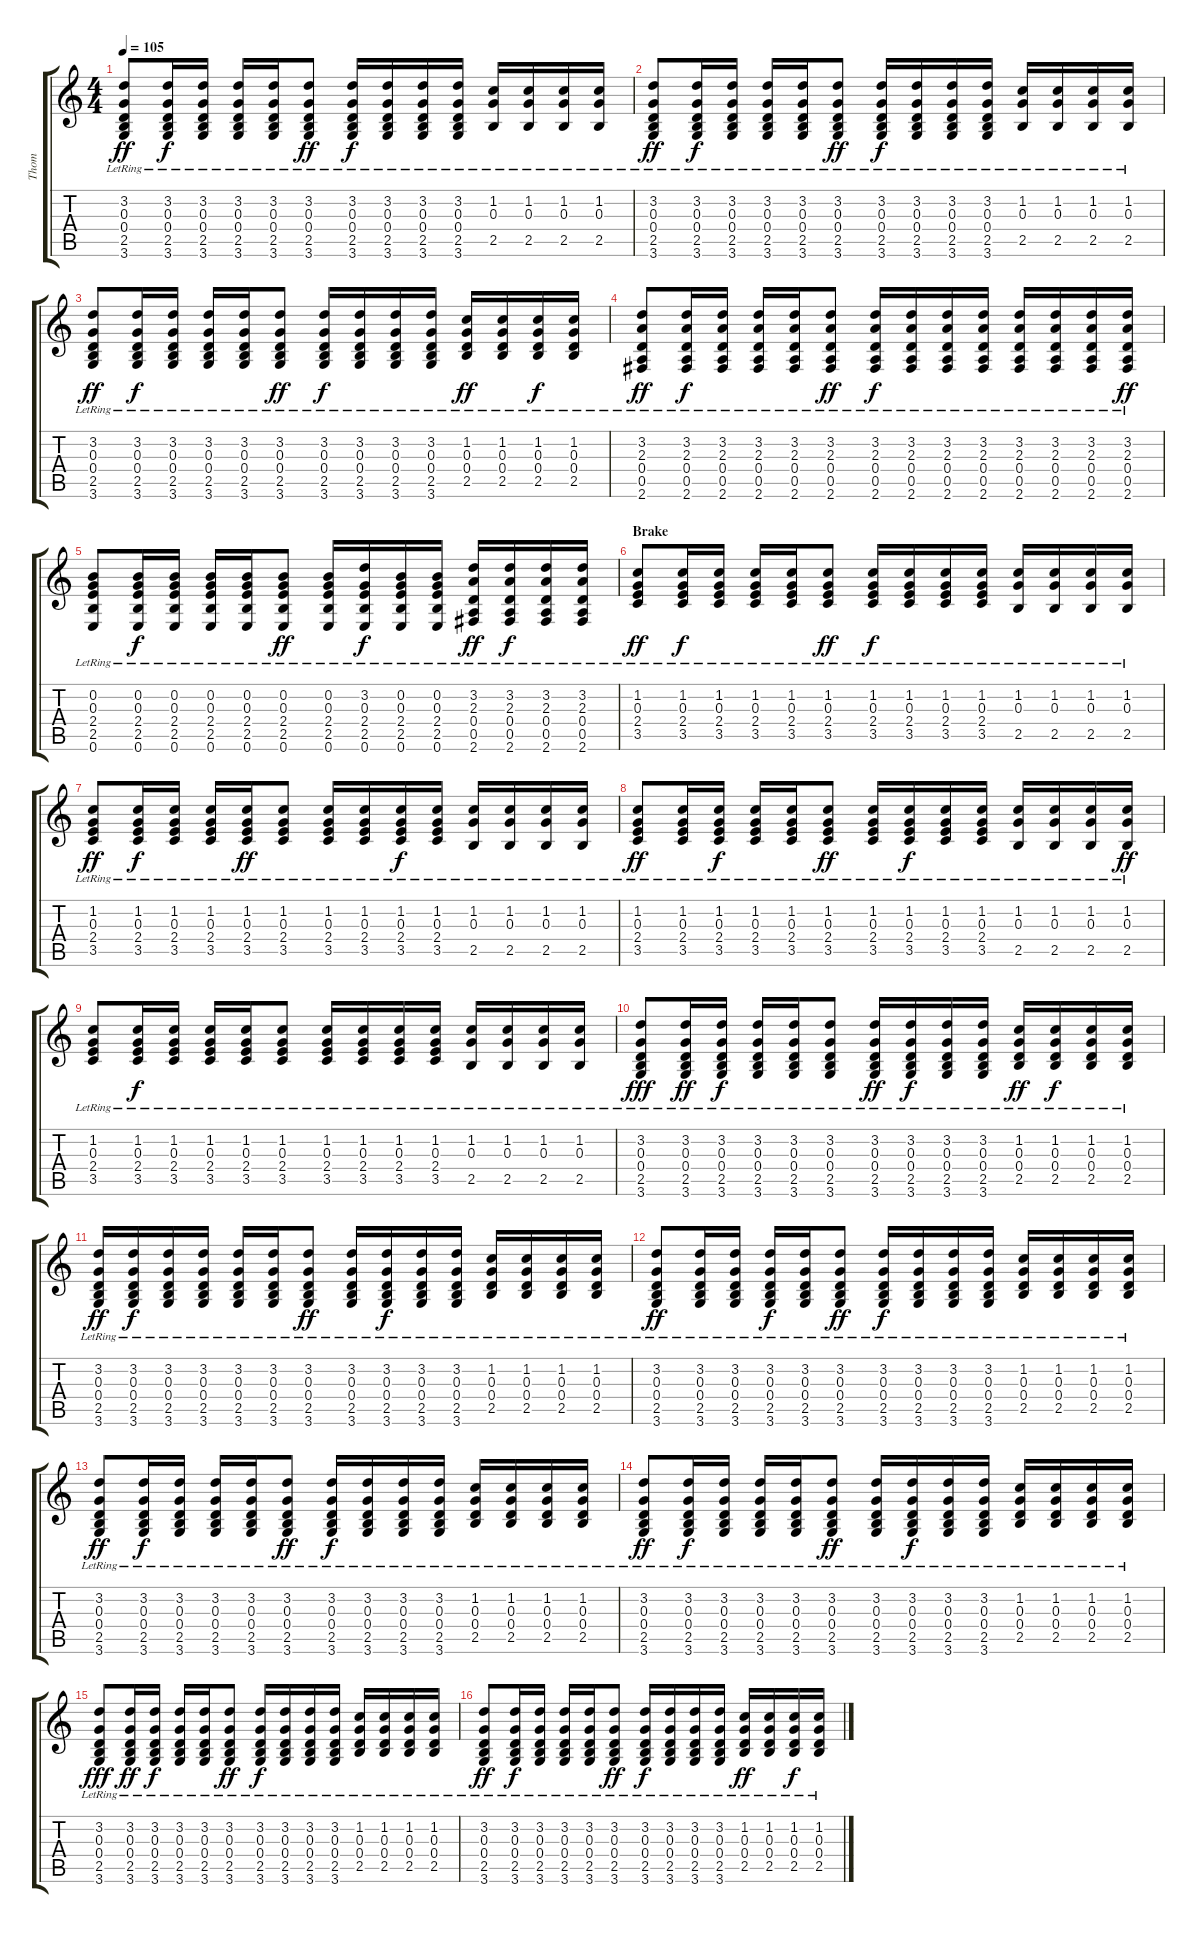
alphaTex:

\track ("Thom" "Thom") {instrument acousticguitarnylon}
\staff {score tabs}
\tuning (E4 B3 G3 D3 A2 E2) {hide}
\ts (4 4)
\tempo 105
\clef g2
\ks c
(3.2{lr} 0.3{lr} 0.4{lr} 2.5{lr} 3.6{lr}).8{dy ff} (3.2{lr} 0.3{lr} 0.4{lr} 2.5{lr} 3.6{lr}).16{dy f} (3.2{lr} 0.3{lr} 0.4{lr} 2.5{lr} 3.6{lr}).16 (3.2{lr} 0.3{lr} 0.4{lr} 2.5{lr} 3.6{lr}).16 (3.2{lr} 0.3{lr} 0.4{lr} 2.5{lr} 3.6{lr}).16 (3.2{lr} 0.3{lr} 0.4{lr} 2.5{lr} 3.6{lr}).8{dy ff} (3.2{lr} 0.3{lr} 0.4{lr} 2.5{lr} 3.6{lr}).16{dy f} (3.2{lr} 0.3{lr} 0.4{lr} 2.5{lr} 3.6{lr}).16 (3.2{lr} 0.3{lr} 0.4{lr} 2.5{lr} 3.6{lr}).16 (3.2{lr} 0.3{lr} 0.4{lr} 2.5{lr} 3.6{lr}).16 (1.2{lr} 0.3{lr} 2.5{lr}).16 (1.2{lr} 0.3{lr} 2.5{lr}).16 (1.2{lr} 0.3{lr} 2.5{lr}).16 (1.2{lr} 0.3{lr} 2.5{lr}).16 |
(3.2{lr} 0.3{lr} 0.4{lr} 2.5{lr} 3.6{lr}).8{dy ff} (3.2{lr} 0.3{lr} 0.4{lr} 2.5{lr} 3.6{lr}).16{dy f} (3.2{lr} 0.3{lr} 0.4{lr} 2.5{lr} 3.6{lr}).16 (3.2{lr} 0.3{lr} 0.4{lr} 2.5{lr} 3.6{lr}).16 (3.2{lr} 0.3{lr} 0.4{lr} 2.5{lr} 3.6{lr}).16 (3.2{lr} 0.3{lr} 0.4{lr} 2.5{lr} 3.6{lr}).8{dy ff} (3.2{lr} 0.3{lr} 0.4{lr} 2.5{lr} 3.6{lr}).16{dy f} (3.2{lr} 0.3{lr} 0.4{lr} 2.5{lr} 3.6{lr}).16 (3.2{lr} 0.3{lr} 0.4{lr} 2.5{lr} 3.6{lr}).16 (3.2{lr} 0.3{lr} 0.4{lr} 2.5{lr} 3.6{lr}).16 (1.2{lr} 0.3{lr} 2.5{lr}).16 (1.2{lr} 0.3{lr} 2.5{lr}).16 (1.2{lr} 0.3{lr} 2.5{lr}).16 (1.2{lr} 0.3{lr} 2.5{lr}).16 |
(3.2{lr} 0.3{lr} 0.4{lr} 2.5{lr} 3.6{lr}).8{dy ff} (3.2{lr} 0.3{lr} 0.4{lr} 2.5{lr} 3.6{lr}).16{dy f} (3.2{lr} 0.3{lr} 0.4{lr} 2.5{lr} 3.6{lr}).16 (3.2{lr} 0.3{lr} 0.4{lr} 2.5{lr} 3.6{lr}).16 (3.2{lr} 0.3{lr} 0.4{lr} 2.5{lr} 3.6{lr}).16 (3.2{lr} 0.3{lr} 0.4{lr} 2.5{lr} 3.6{lr}).8{dy ff} (3.2{lr} 0.3{lr} 0.4{lr} 2.5{lr} 3.6{lr}).16{dy f} (3.2{lr} 0.3{lr} 0.4{lr} 2.5{lr} 3.6{lr}).16 (3.2{lr} 0.3{lr} 0.4{lr} 2.5{lr} 3.6{lr}).16 (3.2{lr} 0.3{lr} 0.4{lr} 2.5{lr} 3.6{lr}).16 (1.2{lr} 0.3{lr} 0.4{lr} 2.5{lr}).16{dy ff} (1.2{lr} 0.3{lr} 0.4{lr} 2.5{lr}).16 (1.2{lr} 0.3{lr} 0.4{lr} 2.5{lr}).16{dy f} (1.2{lr} 0.3{lr} 0.4{lr} 2.5{lr}).16 |
(3.2{lr} 2.3{lr} 0.4{lr} 0.5{lr} 2.6{lr}).8{dy ff} (3.2{lr} 2.3{lr} 0.4{lr} 0.5{lr} 2.6{lr}).16{dy f} (3.2{lr} 2.3{lr} 0.4{lr} 0.5{lr} 2.6{lr}).16 (3.2{lr} 2.3{lr} 0.4{lr} 0.5{lr} 2.6{lr}).16 (3.2{lr} 2.3{lr} 0.4{lr} 0.5{lr} 2.6{lr}).16 (3.2{lr} 2.3{lr} 0.4{lr} 0.5{lr} 2.6{lr}).8{dy ff} (3.2{lr} 2.3{lr} 0.4{lr} 0.5{lr} 2.6{lr}).16{dy f} (3.2{lr} 2.3{lr} 0.4{lr} 0.5{lr} 2.6{lr}).16 (3.2{lr} 2.3{lr} 0.4{lr} 0.5{lr} 2.6{lr}).16 (3.2{lr} 2.3{lr} 0.4{lr} 0.5{lr} 2.6{lr}).16 (3.2{lr} 2.3{lr} 0.4{lr} 0.5{lr} 2.6{lr}).16 (3.2{lr} 2.3{lr} 0.4{lr} 0.5{lr} 2.6{lr}).16 (3.2{lr} 2.3{lr} 0.4{lr} 0.5{lr} 2.6{lr}).16 (3.2{lr} 2.3{lr} 0.4{lr} 0.5{lr} 2.6{lr}).16{dy ff} |
(0.2{lr} 0.3{lr} 2.4{lr} 2.5{lr} 0.6{lr}).8 (0.2{lr} 0.3{lr} 2.4{lr} 2.5{lr} 0.6{lr}).16{dy f} (0.2{lr} 0.3{lr} 2.4{lr} 2.5{lr} 0.6{lr}).16 (0.2{lr} 0.3{lr} 2.4{lr} 2.5{lr} 0.6{lr}).16 (0.2{lr} 0.3{lr} 2.4{lr} 2.5{lr} 0.6{lr}).16 (0.2{lr} 0.3{lr} 2.4{lr} 2.5{lr} 0.6{lr}).8{dy ff} (0.2{lr} 0.3{lr} 2.4{lr} 2.5{lr} 0.6{lr}).16 (3.2{lr} 0.3{lr} 2.4{lr} 2.5{lr} 0.6{lr}).16{dy f} (0.2{lr} 0.3{lr} 2.4{lr} 2.5{lr} 0.6{lr}).16 (0.2{lr} 0.3{lr} 2.4{lr} 2.5{lr} 0.6{lr}).16 (3.2{lr} 2.3{lr} 0.4{lr} 0.5{lr} 2.6{lr}).16{dy ff} (3.2{lr} 2.3{lr} 0.4{lr} 0.5{lr} 2.6{lr}).16{dy f} (3.2{lr} 2.3{lr} 0.4{lr} 0.5{lr} 2.6{lr}).16 (3.2{lr} 2.3{lr} 0.4{lr} 0.5{lr} 2.6{lr}).16 |
\section ("" "Brake")
(1.2{lr} 0.3{lr} 2.4{lr} 3.5{lr}).8{dy ff} (1.2{lr} 0.3{lr} 2.4{lr} 3.5{lr}).16{dy f} (1.2{lr} 0.3{lr} 2.4{lr} 3.5{lr}).16 (1.2{lr} 0.3{lr} 2.4{lr} 3.5{lr}).16 (1.2{lr} 0.3{lr} 2.4{lr} 3.5{lr}).16 (1.2{lr} 0.3{lr} 2.4{lr} 3.5{lr}).8{dy ff} (1.2{lr} 0.3{lr} 2.4{lr} 3.5{lr}).16{dy f} (1.2{lr} 0.3{lr} 2.4{lr} 3.5{lr}).16 (1.2{lr} 0.3{lr} 2.4{lr} 3.5{lr}).16 (1.2{lr} 0.3{lr} 2.4{lr} 3.5{lr}).16 (1.2{lr} 0.3{lr} 2.5{lr}).16 (1.2{lr} 0.3{lr} 2.5{lr}).16 (1.2{lr} 0.3{lr} 2.5{lr}).16 (1.2{lr} 0.3{lr} 2.5{lr}).16 |
(1.2{lr} 0.3{lr} 2.4{lr} 3.5{lr}).8{dy ff} (1.2{lr} 0.3{lr} 2.4{lr} 3.5{lr}).16{dy f} (1.2{lr} 0.3{lr} 2.4{lr} 3.5{lr}).16 (1.2{lr} 0.3{lr} 2.4{lr} 3.5{lr}).16 (1.2{lr} 0.3{lr} 2.4{lr} 3.5{lr}).16{dy ff} (1.2{lr} 0.3{lr} 2.4{lr} 3.5{lr}).8 (1.2{lr} 0.3{lr} 2.4{lr} 3.5{lr}).16 (1.2{lr} 0.3{lr} 2.4{lr} 3.5{lr}).16 (1.2{lr} 0.3{lr} 2.4{lr} 3.5{lr}).16{dy f} (1.2{lr} 0.3{lr} 2.4{lr} 3.5{lr}).16 (1.2{lr} 0.3{lr} 2.5{lr}).16 (1.2{lr} 0.3{lr} 2.5{lr}).16 (1.2{lr} 0.3{lr} 2.5{lr}).16 (1.2{lr} 0.3{lr} 2.5{lr}).16 |
(1.2{lr} 0.3{lr} 2.4{lr} 3.5{lr}).8{dy ff} (1.2{lr} 0.3{lr} 2.4{lr} 3.5{lr}).16 (1.2{lr} 0.3{lr} 2.4{lr} 3.5{lr}).16{dy f} (1.2{lr} 0.3{lr} 2.4{lr} 3.5{lr}).16 (1.2{lr} 0.3{lr} 2.4{lr} 3.5{lr}).16 (1.2{lr} 0.3{lr} 2.4{lr} 3.5{lr}).8{dy ff} (1.2{lr} 0.3{lr} 2.4{lr} 3.5{lr}).16 (1.2{lr} 0.3{lr} 2.4{lr} 3.5{lr}).16{dy f} (1.2{lr} 0.3{lr} 2.4{lr} 3.5{lr}).16 (1.2{lr} 0.3{lr} 2.4{lr} 3.5{lr}).16 (1.2{lr} 0.3{lr} 2.5{lr}).16 (1.2{lr} 0.3{lr} 2.5{lr}).16 (1.2{lr} 0.3{lr} 2.5{lr}).16 (1.2{lr} 0.3{lr} 2.5{lr}).16{dy ff} |
(1.2{lr} 0.3{lr} 2.4{lr} 3.5{lr}).8 (1.2{lr} 0.3{lr} 2.4{lr} 3.5{lr}).16{dy f} (1.2{lr} 0.3{lr} 2.4{lr} 3.5{lr}).16 (1.2{lr} 0.3{lr} 2.4{lr} 3.5{lr}).16 (1.2{lr} 0.3{lr} 2.4{lr} 3.5{lr}).16 (1.2{lr} 0.3{lr} 2.4{lr} 3.5{lr}).8 (1.2{lr} 0.3{lr} 2.4{lr} 3.5{lr}).16 (1.2{lr} 0.3{lr} 2.4{lr} 3.5{lr}).16 (1.2{lr} 0.3{lr} 2.4{lr} 3.5{lr}).16 (1.2{lr} 0.3{lr} 2.4{lr} 3.5{lr}).16 (1.2{lr} 0.3{lr} 2.5{lr}).16 (1.2{lr} 0.3{lr} 2.5{lr}).16 (1.2{lr} 0.3{lr} 2.5{lr}).16 (1.2{lr} 0.3{lr} 2.5{lr}).16 |
(3.2{lr} 0.3{lr} 0.4{lr} 2.5{lr} 3.6{lr}).8{dy fff} (3.2{lr} 0.3{lr} 0.4{lr} 2.5{lr} 3.6{lr}).16{dy ff} (3.2{lr} 0.3{lr} 0.4{lr} 2.5{lr} 3.6{lr}).16{dy f} (3.2{lr} 0.3{lr} 0.4{lr} 2.5{lr} 3.6{lr}).16 (3.2{lr} 0.3{lr} 0.4{lr} 2.5{lr} 3.6{lr}).16 (3.2{lr} 0.3{lr} 0.4{lr} 2.5{lr} 3.6{lr}).8 (3.2{lr} 0.3{lr} 0.4{lr} 2.5{lr} 3.6{lr}).16{dy ff} (3.2{lr} 0.3{lr} 0.4{lr} 2.5{lr} 3.6{lr}).16{dy f} (3.2{lr} 0.3{lr} 0.4{lr} 2.5{lr} 3.6{lr}).16 (3.2{lr} 0.3{lr} 0.4{lr} 2.5{lr} 3.6{lr}).16 (1.2{lr} 0.3{lr} 0.4{lr} 2.5{lr}).16{dy ff} (1.2{lr} 0.3{lr} 0.4{lr} 2.5{lr}).16{dy f} (1.2{lr} 0.3{lr} 0.4{lr} 2.5{lr}).16 (1.2{lr} 0.3{lr} 0.4{lr} 2.5{lr}).16 |
(3.2{lr} 0.3{lr} 0.4{lr} 2.5{lr} 3.6{lr}).16{dy ff} (3.2{lr} 0.3{lr} 0.4{lr} 2.5{lr} 3.6{lr}).16{dy f} (3.2{lr} 0.3{lr} 0.4{lr} 2.5{lr} 3.6{lr}).16 (3.2{lr} 0.3{lr} 0.4{lr} 2.5{lr} 3.6{lr}).16 (3.2{lr} 0.3{lr} 0.4{lr} 2.5{lr} 3.6{lr}).16 (3.2{lr} 0.3{lr} 0.4{lr} 2.5{lr} 3.6{lr}).16 (3.2{lr} 0.3{lr} 0.4{lr} 2.5{lr} 3.6{lr}).8{dy ff} (3.2{lr} 0.3{lr} 0.4{lr} 2.5{lr} 3.6{lr}).16 (3.2{lr} 0.3{lr} 0.4{lr} 2.5{lr} 3.6{lr}).16{dy f} (3.2{lr} 0.3{lr} 0.4{lr} 2.5{lr} 3.6{lr}).16 (3.2{lr} 0.3{lr} 0.4{lr} 2.5{lr} 3.6{lr}).16 (1.2{lr} 0.3{lr} 0.4{lr} 2.5{lr}).16 (1.2{lr} 0.3{lr} 0.4{lr} 2.5{lr}).16 (1.2{lr} 0.3{lr} 0.4{lr} 2.5{lr}).16 (1.2{lr} 0.3{lr} 0.4{lr} 2.5{lr}).16 |
(3.2{lr} 0.3{lr} 0.4{lr} 2.5{lr} 3.6{lr}).8{dy ff} (3.2{lr} 0.3{lr} 0.4{lr} 2.5{lr} 3.6{lr}).16 (3.2{lr} 0.3{lr} 0.4{lr} 2.5{lr} 3.6{lr}).16 (3.2{lr} 0.3{lr} 0.4{lr} 2.5{lr} 3.6{lr}).16{dy f} (3.2{lr} 0.3{lr} 0.4{lr} 2.5{lr} 3.6{lr}).16 (3.2{lr} 0.3{lr} 0.4{lr} 2.5{lr} 3.6{lr}).8{dy ff} (3.2{lr} 0.3{lr} 0.4{lr} 2.5{lr} 3.6{lr}).16{dy f} (3.2{lr} 0.3{lr} 0.4{lr} 2.5{lr} 3.6{lr}).16 (3.2{lr} 0.3{lr} 0.4{lr} 2.5{lr} 3.6{lr}).16 (3.2{lr} 0.3{lr} 0.4{lr} 2.5{lr} 3.6{lr}).16 (1.2{lr} 0.3{lr} 0.4{lr} 2.5{lr}).16 (1.2{lr} 0.3{lr} 0.4{lr} 2.5{lr}).16 (1.2{lr} 0.3{lr} 0.4{lr} 2.5{lr}).16 (1.2{lr} 0.3{lr} 0.4{lr} 2.5{lr}).16 |
(3.2{lr} 0.3{lr} 0.4{lr} 2.5{lr} 3.6{lr}).8{dy ff} (3.2{lr} 0.3{lr} 0.4{lr} 2.5{lr} 3.6{lr}).16{dy f} (3.2{lr} 0.3{lr} 0.4{lr} 2.5{lr} 3.6{lr}).16 (3.2{lr} 0.3{lr} 0.4{lr} 2.5{lr} 3.6{lr}).16 (3.2{lr} 0.3{lr} 0.4{lr} 2.5{lr} 3.6{lr}).16 (3.2{lr} 0.3{lr} 0.4{lr} 2.5{lr} 3.6{lr}).8{dy ff} (3.2{lr} 0.3{lr} 0.4{lr} 2.5{lr} 3.6{lr}).16{dy f} (3.2{lr} 0.3{lr} 0.4{lr} 2.5{lr} 3.6{lr}).16 (3.2{lr} 0.3{lr} 0.4{lr} 2.5{lr} 3.6{lr}).16 (3.2{lr} 0.3{lr} 0.4{lr} 2.5{lr} 3.6{lr}).16 (1.2{lr} 0.3{lr} 0.4{lr} 2.5{lr}).16 (1.2{lr} 0.3{lr} 0.4{lr} 2.5{lr}).16 (1.2{lr} 0.3{lr} 0.4{lr} 2.5{lr}).16 (1.2{lr} 0.3{lr} 0.4{lr} 2.5{lr}).16 |
(3.2{lr} 0.3{lr} 0.4{lr} 2.5{lr} 3.6{lr}).8{dy ff} (3.2{lr} 0.3{lr} 0.4{lr} 2.5{lr} 3.6{lr}).16{dy f} (3.2{lr} 0.3{lr} 0.4{lr} 2.5{lr} 3.6{lr}).16 (3.2{lr} 0.3{lr} 0.4{lr} 2.5{lr} 3.6{lr}).16 (3.2{lr} 0.3{lr} 0.4{lr} 2.5{lr} 3.6{lr}).16 (3.2{lr} 0.3{lr} 0.4{lr} 2.5{lr} 3.6{lr}).8{dy ff} (3.2{lr} 0.3{lr} 0.4{lr} 2.5{lr} 3.6{lr}).16 (3.2{lr} 0.3{lr} 0.4{lr} 2.5{lr} 3.6{lr}).16{dy f} (3.2{lr} 0.3{lr} 0.4{lr} 2.5{lr} 3.6{lr}).16 (3.2{lr} 0.3{lr} 0.4{lr} 2.5{lr} 3.6{lr}).16 (1.2{lr} 0.3{lr} 0.4{lr} 2.5{lr}).16 (1.2{lr} 0.3{lr} 0.4{lr} 2.5{lr}).16 (1.2{lr} 0.3{lr} 0.4{lr} 2.5{lr}).16 (1.2{lr} 0.3{lr} 0.4{lr} 2.5{lr}).16 |
(3.2{lr} 0.3{lr} 0.4{lr} 2.5{lr} 3.6{lr}).8{dy fff} (3.2{lr} 0.3{lr} 0.4{lr} 2.5{lr} 3.6{lr}).16{dy ff} (3.2{lr} 0.3{lr} 0.4{lr} 2.5{lr} 3.6{lr}).16{dy f} (3.2{lr} 0.3{lr} 0.4{lr} 2.5{lr} 3.6{lr}).16 (3.2{lr} 0.3{lr} 0.4{lr} 2.5{lr} 3.6{lr}).16 (3.2{lr} 0.3{lr} 0.4{lr} 2.5{lr} 3.6{lr}).8{dy ff} (3.2{lr} 0.3{lr} 0.4{lr} 2.5{lr} 3.6{lr}).16{dy f} (3.2{lr} 0.3{lr} 0.4{lr} 2.5{lr} 3.6{lr}).16 (3.2{lr} 0.3{lr} 0.4{lr} 2.5{lr} 3.6{lr}).16 (3.2{lr} 0.3{lr} 0.4{lr} 2.5{lr} 3.6{lr}).16 (1.2{lr} 0.3{lr} 0.4{lr} 2.5{lr}).16 (1.2{lr} 0.3{lr} 0.4{lr} 2.5{lr}).16 (1.2{lr} 0.3{lr} 0.4{lr} 2.5{lr}).16 (1.2{lr} 0.3{lr} 0.4{lr} 2.5{lr}).16 |
(3.2{lr} 0.3{lr} 0.4{lr} 2.5{lr} 3.6{lr}).8{dy ff} (3.2{lr} 0.3{lr} 0.4{lr} 2.5{lr} 3.6{lr}).16{dy f} (3.2{lr} 0.3{lr} 0.4{lr} 2.5{lr} 3.6{lr}).16 (3.2{lr} 0.3{lr} 0.4{lr} 2.5{lr} 3.6{lr}).16 (3.2{lr} 0.3{lr} 0.4{lr} 2.5{lr} 3.6{lr}).16 (3.2{lr} 0.3{lr} 0.4{lr} 2.5{lr} 3.6{lr}).8{dy ff} (3.2{lr} 0.3{lr} 0.4{lr} 2.5{lr} 3.6{lr}).16{dy f} (3.2{lr} 0.3{lr} 0.4{lr} 2.5{lr} 3.6{lr}).16 (3.2{lr} 0.3{lr} 0.4{lr} 2.5{lr} 3.6{lr}).16 (3.2{lr} 0.3{lr} 0.4{lr} 2.5{lr} 3.6{lr}).16 (1.2{lr} 0.3{lr} 0.4{lr} 2.5{lr}).16{dy ff} (1.2{lr} 0.3{lr} 0.4{lr} 2.5{lr}).16 (1.2{lr} 0.3{lr} 0.4{lr} 2.5{lr}).16{dy f} (1.2{lr} 0.3{lr} 0.4{lr} 2.5{lr}).16
